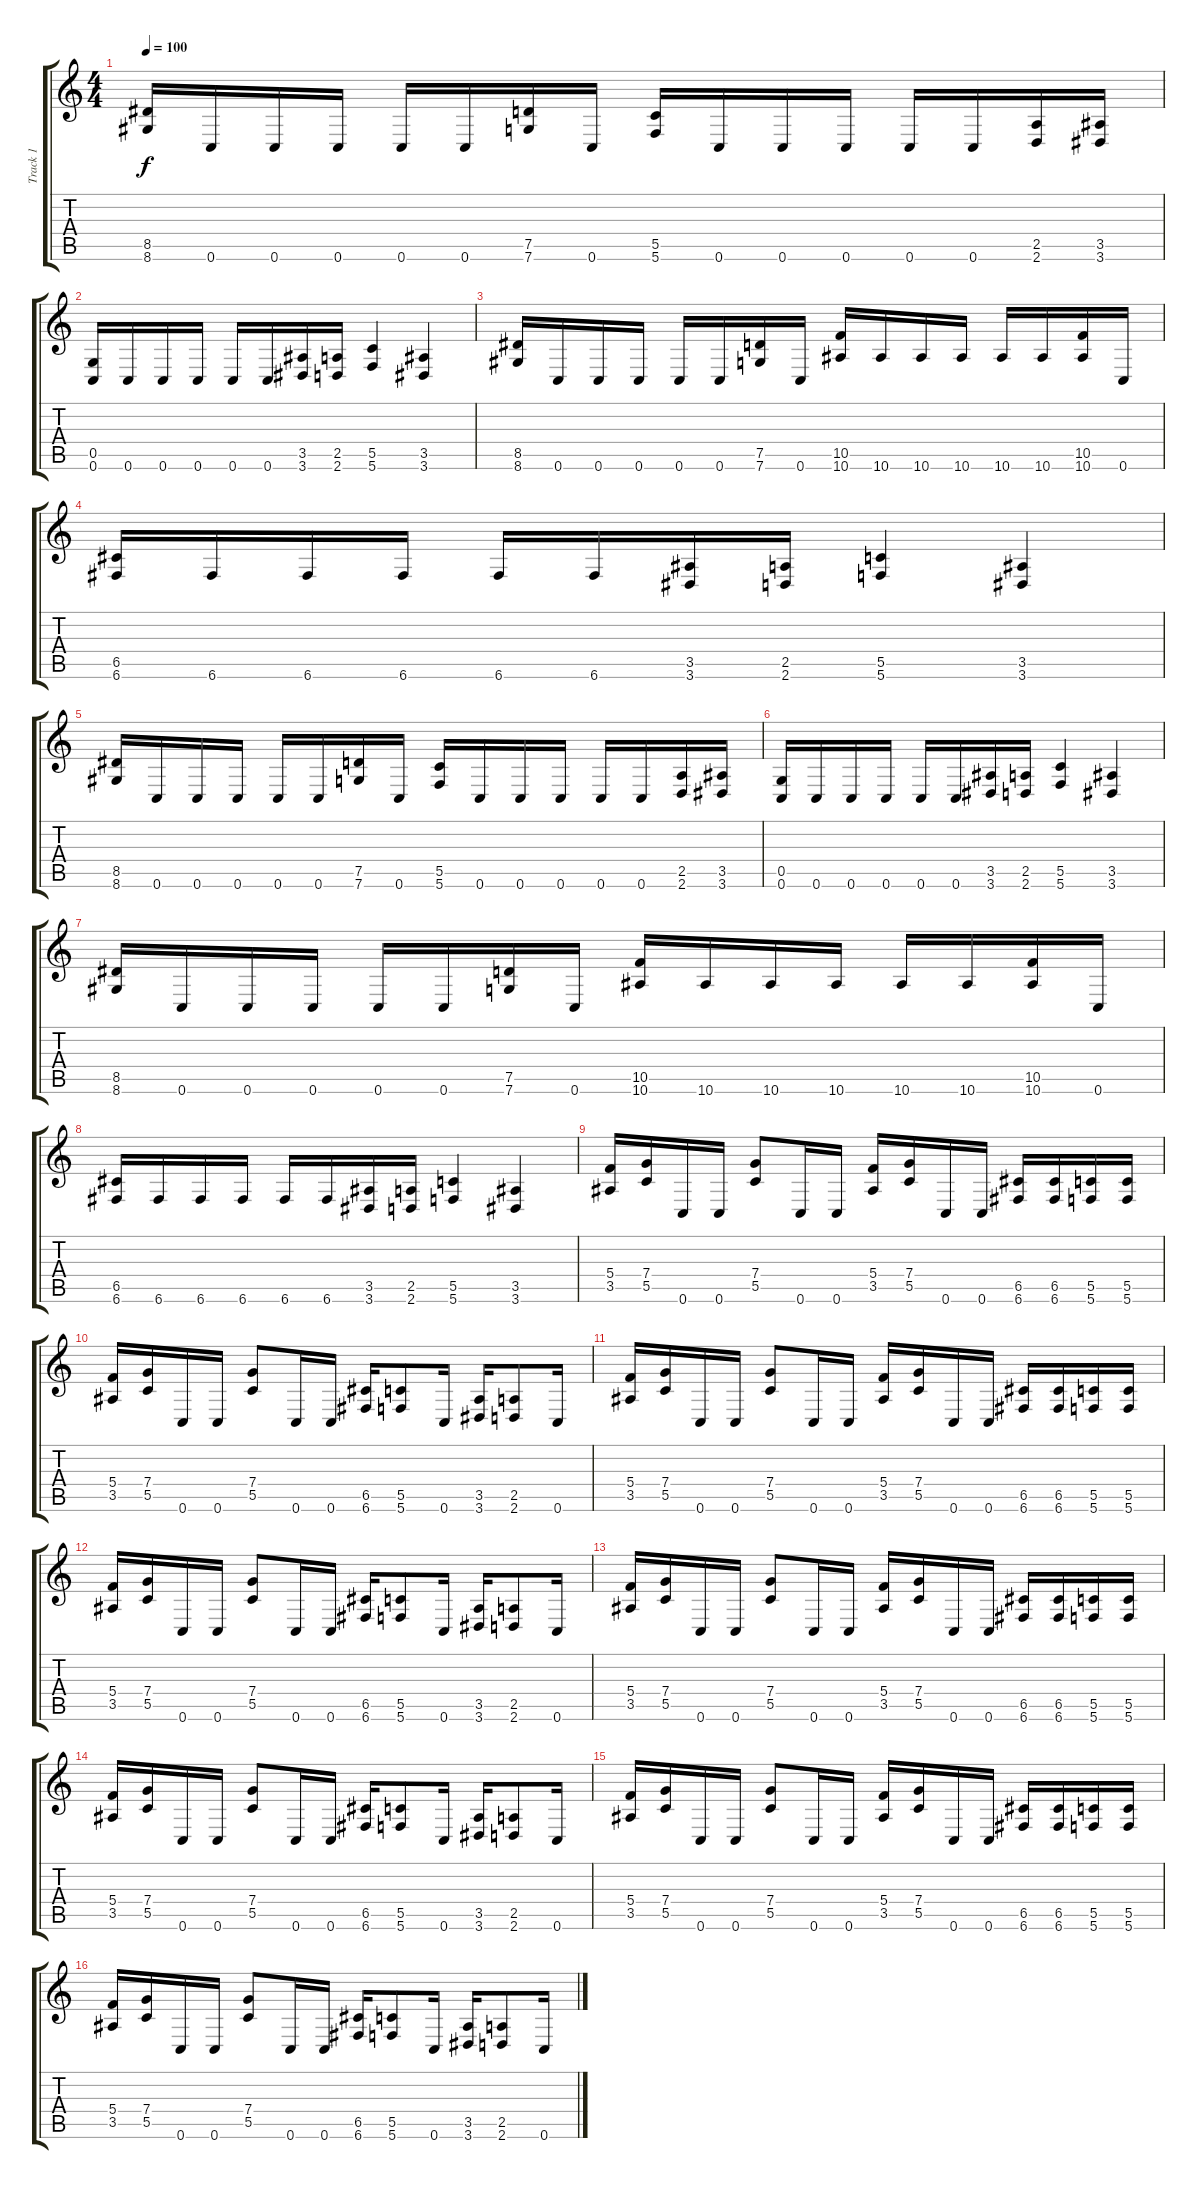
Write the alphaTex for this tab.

\track ("Track 1" "Track 1") {instrument distortionguitar}
\staff {score tabs}
\tuning (D4 A3 F3 C3 G2 C2) {hide}
\ts (4 4)
\tempo 100
\clef g2
\ks c
(8.5 8.6).16{dy f} 0.6.16 0.6.16 0.6.16 0.6.16 0.6.16 (7.5 7.6).16 0.6.16 (5.5 5.6).16 0.6.16 0.6.16 0.6.16 0.6.16 0.6.16 (2.5 2.6).16 (3.5 3.6).16 |
(0.5 0.6).16 0.6.16 0.6.16 0.6.16 0.6.16 0.6.16 (3.5 3.6).16 (2.5 2.6).16 (5.5 5.6).4 (3.5 3.6).4 |
(8.5 8.6).16 0.6.16 0.6.16 0.6.16 0.6.16 0.6.16 (7.5 7.6).16 0.6.16 (10.5 10.6).16 10.6.16 10.6.16 10.6.16 10.6.16 10.6.16 (10.5 10.6).16 0.6.16 |
(6.5 6.6).16 6.6.16 6.6.16 6.6.16 6.6.16 6.6.16 (3.5 3.6).16 (2.5 2.6).16 (5.5 5.6).4 (3.5 3.6).4 |
(8.5 8.6).16 0.6.16 0.6.16 0.6.16 0.6.16 0.6.16 (7.5 7.6).16 0.6.16 (5.5 5.6).16 0.6.16 0.6.16 0.6.16 0.6.16 0.6.16 (2.5 2.6).16 (3.5 3.6).16 |
(0.5 0.6).16 0.6.16 0.6.16 0.6.16 0.6.16 0.6.16 (3.5 3.6).16 (2.5 2.6).16 (5.5 5.6).4 (3.5 3.6).4 |
(8.5 8.6).16 0.6.16 0.6.16 0.6.16 0.6.16 0.6.16 (7.5 7.6).16 0.6.16 (10.5 10.6).16 10.6.16 10.6.16 10.6.16 10.6.16 10.6.16 (10.5 10.6).16 0.6.16 |
(6.5 6.6).16 6.6.16 6.6.16 6.6.16 6.6.16 6.6.16 (3.5 3.6).16 (2.5 2.6).16 (5.5 5.6).4 (3.5 3.6).4 |
(5.4 3.5).16 (7.4 5.5).16 0.6.16 0.6.16 (7.4 5.5).8 0.6.16 0.6.16 (5.4 3.5).16 (7.4 5.5).16 0.6.16 0.6.16 (6.5 6.6).16 (6.5 6.6).16 (5.5 5.6).16 (5.5 5.6).16 |
(5.4 3.5).16 (7.4 5.5).16 0.6.16 0.6.16 (7.4 5.5).8 0.6.16 0.6.16 (6.5 6.6).16 (5.5 5.6).8 0.6.16 (3.5 3.6).16 (2.5 2.6).8 0.6.16 |
(5.4 3.5).16 (7.4 5.5).16 0.6.16 0.6.16 (7.4 5.5).8 0.6.16 0.6.16 (5.4 3.5).16 (7.4 5.5).16 0.6.16 0.6.16 (6.5 6.6).16 (6.5 6.6).16 (5.5 5.6).16 (5.5 5.6).16 |
(5.4 3.5).16 (7.4 5.5).16 0.6.16 0.6.16 (7.4 5.5).8 0.6.16 0.6.16 (6.5 6.6).16 (5.5 5.6).8 0.6.16 (3.5 3.6).16 (2.5 2.6).8 0.6.16 |
(5.4 3.5).16 (7.4 5.5).16 0.6.16 0.6.16 (7.4 5.5).8 0.6.16 0.6.16 (5.4 3.5).16 (7.4 5.5).16 0.6.16 0.6.16 (6.5 6.6).16 (6.5 6.6).16 (5.5 5.6).16 (5.5 5.6).16 |
(5.4 3.5).16 (7.4 5.5).16 0.6.16 0.6.16 (7.4 5.5).8 0.6.16 0.6.16 (6.5 6.6).16 (5.5 5.6).8 0.6.16 (3.5 3.6).16 (2.5 2.6).8 0.6.16 |
(5.4 3.5).16 (7.4 5.5).16 0.6.16 0.6.16 (7.4 5.5).8 0.6.16 0.6.16 (5.4 3.5).16 (7.4 5.5).16 0.6.16 0.6.16 (6.5 6.6).16 (6.5 6.6).16 (5.5 5.6).16 (5.5 5.6).16 |
(5.4 3.5).16 (7.4 5.5).16 0.6.16 0.6.16 (7.4 5.5).8 0.6.16 0.6.16 (6.5 6.6).16 (5.5 5.6).8 0.6.16 (3.5 3.6).16 (2.5 2.6).8 0.6.16
